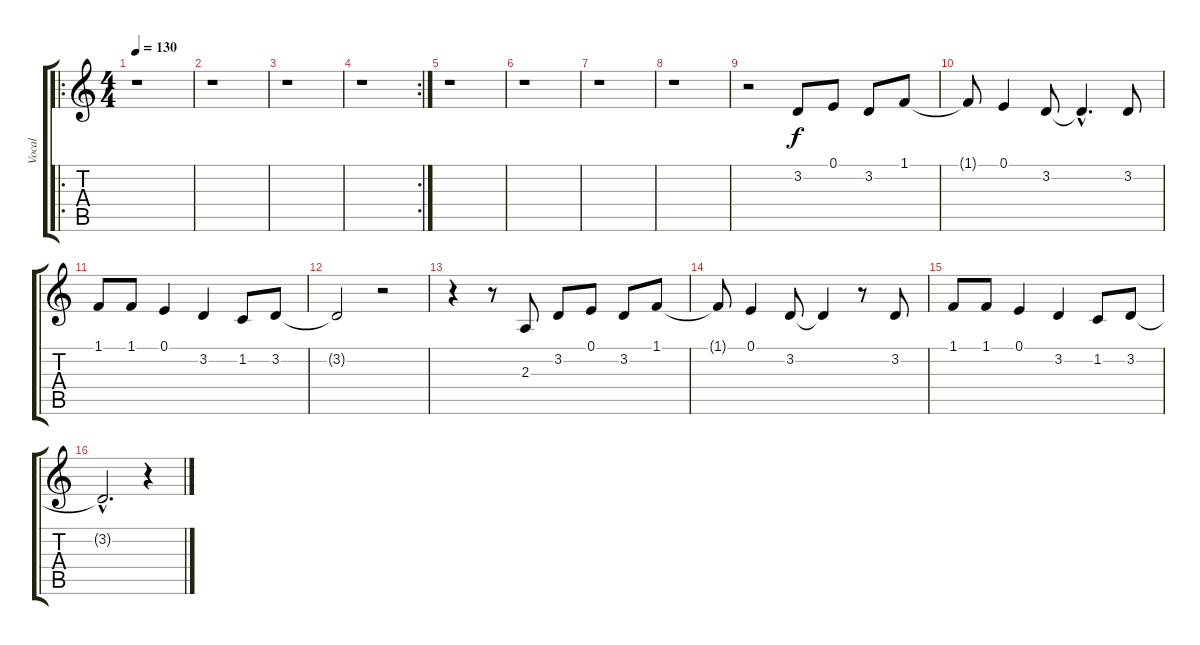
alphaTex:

\track ("Vocal" "Vocal") {instrument synthvoice}
\staff {score tabs}
\tuning (E4 B3 G3 D3 A2 E2) {hide}
\ro
\ts (4 4)
\tempo 130
\clef g2
\ks c
r.1{dy f instrument synthvoice} |
r.1 |
r.1 |
\rc 2
r.1 |
r.1 |
r.1 |
r.1 |
r.1 |
r.2 3.2.8 0.1.8 3.2.8 1.1.8 |
1.1{t}.8 0.1.4 3.2.8 3.2{hac t}.4{d} 3.2.8 |
1.1.8 1.1.8 0.1.4 3.2.4 1.2.8 3.2.8 |
3.2{t}.2 r.2 |
r.4 r.8 2.3.8 3.2.8 0.1.8 3.2.8 1.1.8 |
1.1{t}.8 0.1.4 3.2.8 3.2{t}.4 r.8 3.2.8 |
1.1.8 1.1.8 0.1.4 3.2.4 1.2.8 3.2.8 |
3.2{hac t}.2{d} r.4
